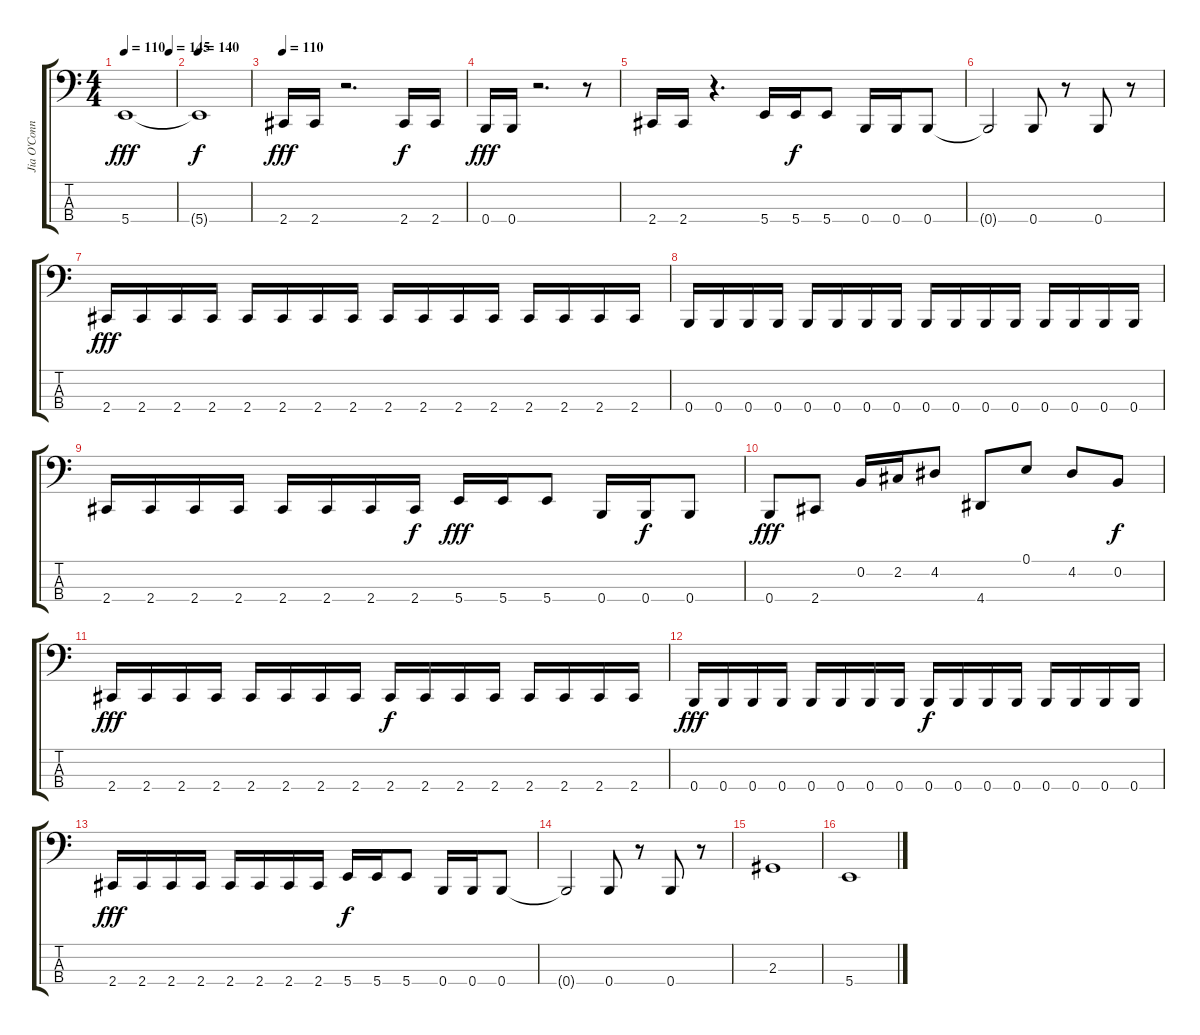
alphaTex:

\track ("Jia O'Connor" "Jia O'Conn") {solo instrument electricbasspick}
\staff {score tabs}
\tuning (E2 B1 Gb1 B0) {hide}
\ts (4 4)
\tempo (145 0.875)
\tempo 110
\clef f4
\ks c
5.4.1{dy fff} |
\tempo 140
5.4{t}.1{dy f} |
\tempo 110
2.4.16{dy fff} 2.4.16 r.2{d} 2.4.16{dy f} 2.4.16 |
0.4.16{dy fff} 0.4.16 r.2{d} r.8 |
2.4.16 2.4.16 r.4{d} 5.4.16 5.4.16{dy f} 5.4.8 0.4.16 0.4.16 0.4.8 |
0.4{t}.2 0.4.8 r.8 0.4.8 r.8 |
2.4.16{dy fff} 2.4.16 2.4.16 2.4.16 2.4.16 2.4.16 2.4.16 2.4.16 2.4.16 2.4.16 2.4.16 2.4.16 2.4.16 2.4.16 2.4.16 2.4.16 |
0.4.16 0.4.16 0.4.16 0.4.16 0.4.16 0.4.16 0.4.16 0.4.16 0.4.16 0.4.16 0.4.16 0.4.16 0.4.16 0.4.16 0.4.16 0.4.16 |
2.4.16 2.4.16 2.4.16 2.4.16 2.4.16 2.4.16 2.4.16 2.4.16{dy f} 5.4.16{dy fff} 5.4.16 5.4.8 0.4.16 0.4.16{dy f} 0.4.8 |
0.4.8{dy fff} 2.4.8 0.2.16 2.2.16 4.2.8 4.4.8 0.1.8 4.2.8 0.2.8{dy f} |
2.4.16{dy fff} 2.4.16 2.4.16 2.4.16 2.4.16 2.4.16 2.4.16 2.4.16 2.4.16{dy f} 2.4.16 2.4.16 2.4.16 2.4.16 2.4.16 2.4.16 2.4.16 |
0.4.16{dy fff} 0.4.16 0.4.16 0.4.16 0.4.16 0.4.16 0.4.16 0.4.16 0.4.16{dy f} 0.4.16 0.4.16 0.4.16 0.4.16 0.4.16 0.4.16 0.4.16 |
2.4.16{dy fff} 2.4.16 2.4.16 2.4.16 2.4.16 2.4.16 2.4.16 2.4.16 5.4.16{dy f} 5.4.16 5.4.8 0.4.16 0.4.16 0.4.8 |
0.4{t}.2 0.4.8 r.8 0.4.8 r.8 |
2.3.1 |
5.4.1
